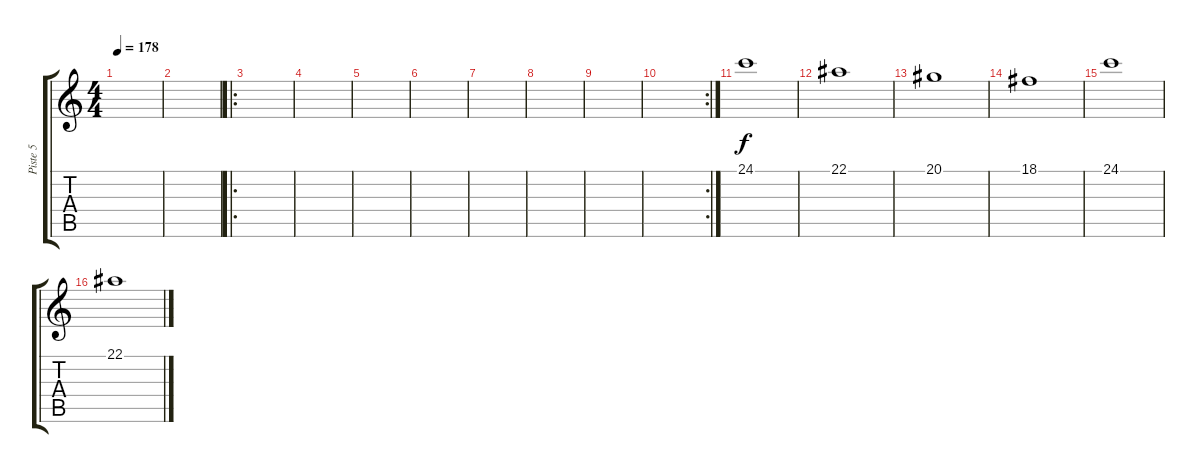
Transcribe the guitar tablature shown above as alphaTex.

\track ("Piste 5" "Piste 5") {instrument stringensemble1}
\staff {score tabs}
\tuning (C4 G3 Eb3 Bb2 F2 C2) {hide}
\ts (4 4)
\tempo 178
\clef g2
\ks c
|
|
\ro
|
|
|
|
|
|
|
\rc 2
|
24.1.1 |
22.1.1 |
20.1.1 |
18.1.1 |
24.1.1 |
22.1.1
